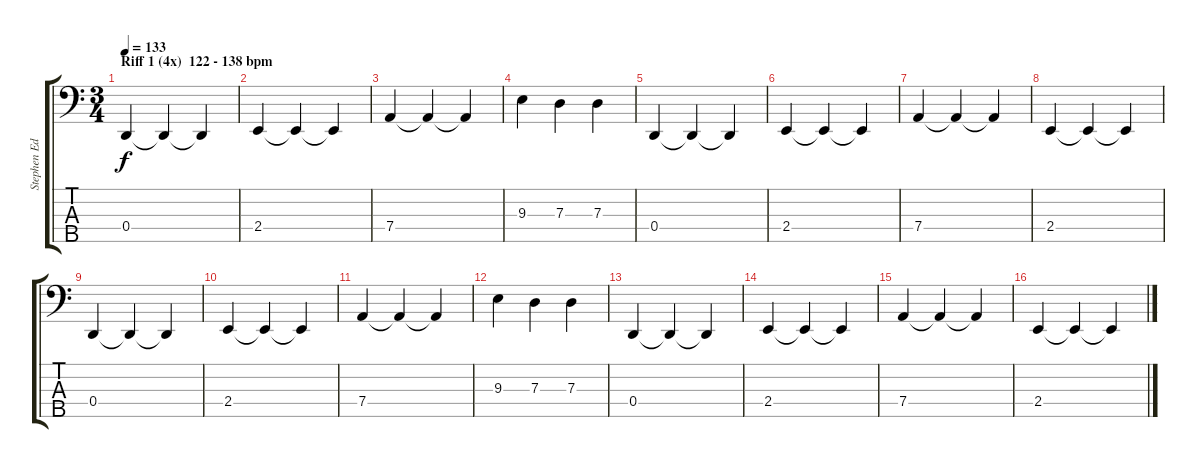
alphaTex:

\track ("Stephen Edmondson" "Stephen Ed") {instrument electricbasspick}
\staff {score tabs}
\tuning (F2 C2 G1 D1 A0) {hide}
\ts (3 4)
\section ("" "Riff 1 (4x)  122 - 138 bpm")
\tempo 133
\clef f4
\ks c
0.4.4{dy f instrument electricbasspick} 0.4{t}.4 0.4{t}.4 |
2.4.4 2.4{t}.4 2.4{t}.4 |
7.4.4 7.4{t}.4 7.4{t}.4 |
9.3.4 7.3.4 7.3.4 |
0.4.4 0.4{t}.4 0.4{t}.4 |
2.4.4 2.4{t}.4 2.4{t}.4 |
7.4.4 7.4{t}.4 7.4{t}.4 |
2.4.4 2.4{t}.4 2.4{t}.4 |
0.4.4 0.4{t}.4 0.4{t}.4 |
2.4.4 2.4{t}.4 2.4{t}.4 |
7.4.4 7.4{t}.4 7.4{t}.4 |
9.3.4 7.3.4 7.3.4 |
0.4.4 0.4{t}.4 0.4{t}.4 |
2.4.4 2.4{t}.4 2.4{t}.4 |
7.4.4 7.4{t}.4 7.4{t}.4 |
2.4.4 2.4{t}.4 2.4{t}.4
